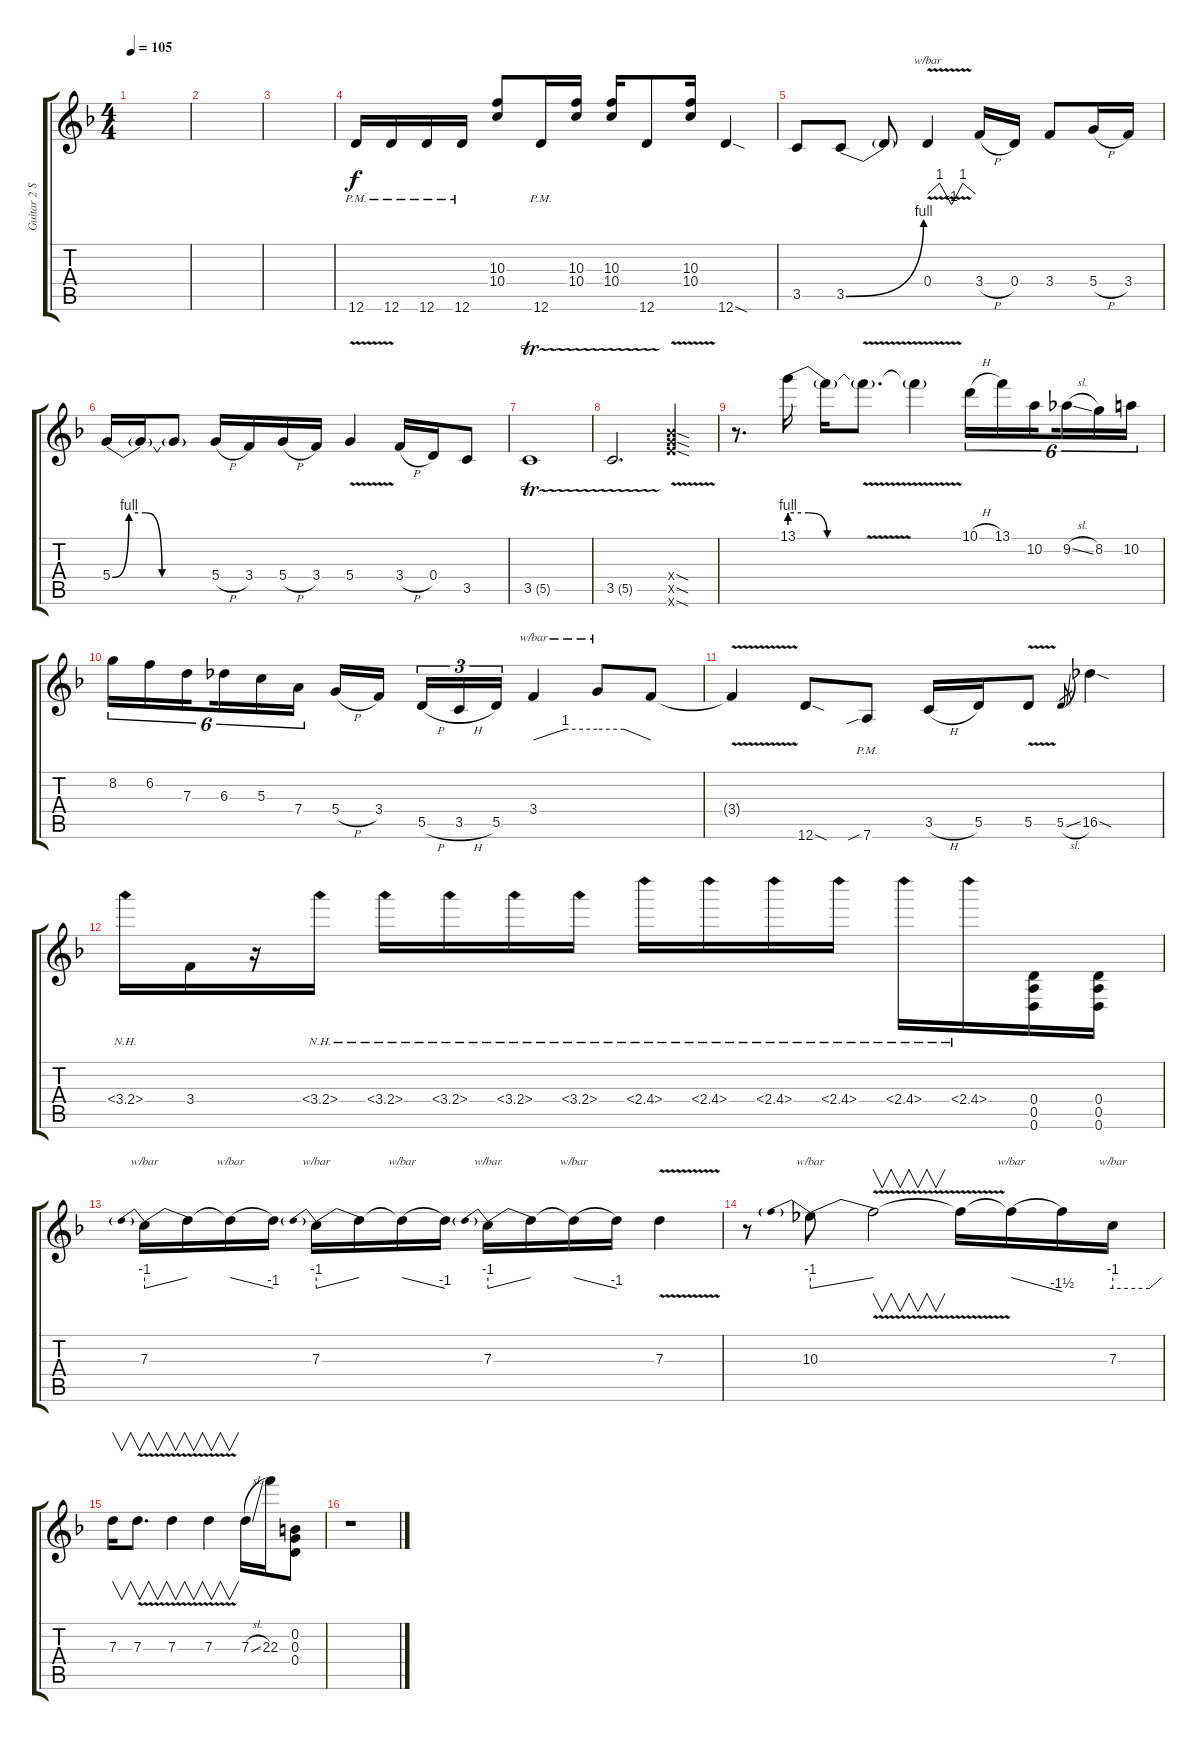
\track ("Guitar 2 Solo" "Guitar 2 S") {instrument overdrivenguitar}
\staff {score tabs}
\tuning (E4 B3 G3 D3 A2 D2) {hide}
\ts (4 4)
\tempo 105
\clef g2
\ks f
|
|
|
12.6{pm}.16{balance 1} 12.6{pm}.16 12.6{pm}.16 12.6{pm}.16 (10.3 10.4).8 12.6{pm}.16 (10.3 10.4).16 (10.3 10.4).16 12.6.8 (10.3 10.4).16 12.6{sod}.4 |
3.5.8 3.5{be (bend 0 0 60 4)}.8 3.5{t}.8 0.4{v}.4{tbe (custom default 0 0 15 4 30 -4 44 4 60 0)} 3.4{h}.16 0.4.16 3.4.8 5.4{h}.16 3.4.16 |
5.4{be (custom 0 0 10 4 20 4 30 0 60 0)}.16 5.4{t}.16 5.4{t}.8 5.4{h}.16 3.4.16 5.4{h}.16 3.4.16 5.4{v}.4 3.4{h}.16 0.4.16 3.5.8 |
3.5{tr (5 32)}.1 |
3.5{tr (5 32)}.2{d} (8.4{v sod x} 10.5{v sod x} 14.6{v sod x}).4 |
r.8{d} 13.1{be (custom 0 4 15 4 30 0 60 0)}.16 13.1{t}.16 13.1{v t}.8{d} 13.1{t}.4 10.1{h}.16{tu (6 4)} 13.1.16{tu (6 4)} 10.2.16{tu (6 4) beam splitsecondary} 9.2{sl}.16{tu (6 4)} 8.2.16{tu (6 4)} 10.2.16{tu (6 4)} |
8.2.16{tu (6 4)} 6.2.16{tu (6 4)} 7.3.16{tu (6 4) beam splitsecondary} 6.3.16{tu (6 4)} 5.3.16{tu (6 4)} 7.4.16{tu (6 4)} 5.4{h}.16 3.4.16{beam splitsecondary} 5.5{h}.16{tu (3 2)} 3.5{h}.16{tu (3 2)} 5.5.16{tu (3 2)} 3.4.4{tbe (custom default 0 0 30 4 60 4)} 3.4{t}.8{tbe (custom default 0 4 30 4 60 0)} 3.4{t}.8 |
3.4{v t}.4 12.6{sod}.8 7.6{sib pm}.8 3.5{h}.16 5.5.16 5.5{v}.8 5.5{sl}.8{gr} 16.5{sod}.4 |
3.4{nh}.16 3.4.16 r.16 3.4{nh}.16 3.4{nh}.16 3.4{nh}.16 3.4{nh}.16 3.4{nh}.16 2.4{nh}.16 2.4{nh}.16 2.4{nh}.16 2.4{nh}.16 2.4{nh}.16 2.4{nh}.16 (0.4 0.5 0.6).16 (0.4 0.5 0.6).16 |
7.3.16{tbe (predivedive default 0 -4 60 0)} 7.3{t}.16 7.3{t}.16{tbe (dive default 0 0 60 -4)} 7.3{t}.16 7.3.16{tbe (predivedive default 0 -4 60 0)} 7.3{t}.16 7.3{t}.16{tbe (dive default 0 0 60 -4)} 7.3{t}.16 7.3.16{tbe (predivedive default 0 -4 60 0)} 7.3{t}.16 7.3{t}.16{tbe (dive default 0 0 60 -4)} 7.3{t}.16 7.3{v}.4 |
r.8 10.3.8{tbe (predivedive default 0 -4 60 0)} 10.3{v t}.2{v} 10.3{t}.16 10.3{t}.16{tbe (dive default 0 0 60 -6)} 10.3{t}.16 7.3.16{tbe (custom default 0 -4 45 -4 60 0)} |
7.3.16{v} 7.3{v}.8{v d} 7.3{v}.4{v} 7.3{v}.4{v} 7.3{sl}.16 22.3.16 (0.2 0.3 0.4).8 |
r.1
